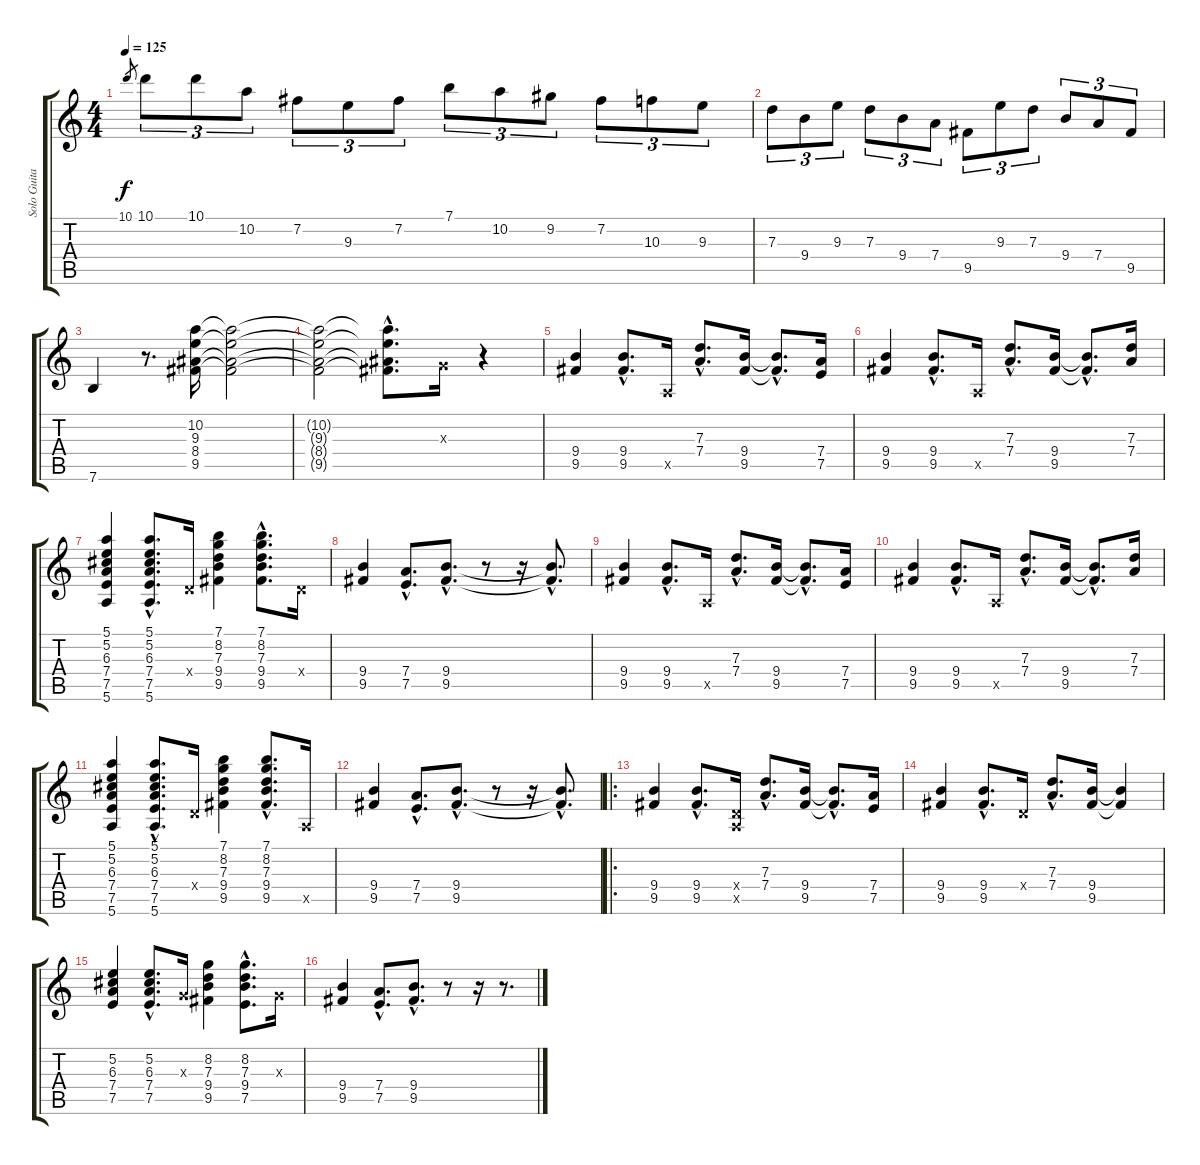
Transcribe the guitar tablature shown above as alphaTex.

\track ("Solo Guitar" "Solo Guita") {instrument overdrivenguitar}
\staff {score tabs}
\tuning (E4 B3 G3 D3 A2 E2) {hide}
\ts (4 4)
\tempo 125
\clef g2
\ks c
10.1.8{gr dy f instrument overdrivenguitar} 10.1.8{tu (3 2)} 10.1.8{tu (3 2)} 10.2.8{tu (3 2)} 7.2.8{tu (3 2)} 9.3.8{tu (3 2)} 7.2.8{tu (3 2)} 7.1.8{tu (3 2)} 10.2.8{tu (3 2)} 9.2.8{tu (3 2)} 7.2.8{tu (3 2)} 10.3.8{tu (3 2)} 9.3.8{tu (3 2)} |
7.3.8{tu (3 2)} 9.4.8{tu (3 2)} 9.3.8{tu (3 2)} 7.3.8{tu (3 2)} 9.4.8{tu (3 2)} 7.4.8{tu (3 2)} 9.5.8{tu (3 2)} 9.3.8{tu (3 2)} 7.3.8{tu (3 2)} 9.4.8{tu (3 2)} 7.4.8{tu (3 2)} 9.5.8{tu (3 2)} |
7.6.4 r.8{d} (10.2 9.3 8.4 9.5).16 (10.2{t} 9.3{t} 8.4{t} 9.5{t}).2 |
(10.2{t} 9.3{t} 8.4{t} 9.5{t}).2 (10.2{hac t} 9.3{hac t} 8.4{hac t} 9.5{hac t}).8{d} 0.3{x}.16 r.4 |
(9.4 9.5).4 (9.4{hac} 9.5{hac}).8{d} 0.5{x}.16 (7.3{hac} 7.4{hac}).8{d} (9.4 9.5).16 (9.4{hac t} 9.5{hac t}).8{d} (7.4 7.5).16 |
(9.4 9.5).4 (9.4{hac} 9.5{hac}).8{d} 0.5{x}.16 (7.3{hac} 7.4{hac}).8{d} (9.4 9.5).16 (9.4{hac t} 9.5{hac t}).8{d} (7.3 7.4).16 |
(5.1 5.2 6.3 7.4 7.5 5.6).4 (5.1{hac} 5.2{hac} 6.3{hac} 7.4{hac} 7.5{hac} 5.6{hac}).8{d} 0.4{x}.16 (7.1 8.2 7.3 9.4 9.5).4 (7.1{hac} 8.2{hac} 7.3{hac} 9.4{hac} 9.5{hac}).8{d} 0.4{x}.16 |
(9.4 9.5).4 (7.4{hac} 7.5{hac}).8{d} (9.4{hac} 9.5{hac}).8{d} r.8 r.16 (9.4{hac t} 9.5{hac t}).8{d} |
(9.4 9.5).4 (9.4{hac} 9.5{hac}).8{d} 0.5{x}.16 (7.3{hac} 7.4{hac}).8{d} (9.4 9.5).16 (9.4{hac t} 9.5{hac t}).8{d} (7.4 7.5).16 |
(9.4 9.5).4 (9.4{hac} 9.5{hac}).8{d} 0.5{x}.16 (7.3{hac} 7.4{hac}).8{d} (9.4 9.5).16 (9.4{hac t} 9.5{hac t}).8{d} (7.3 7.4).16 |
(5.1 5.2 6.3 7.4 7.5 5.6).4 (5.1{hac} 5.2{hac} 6.3{hac} 7.4{hac} 7.5{hac} 5.6{hac}).8{d} 0.4{x}.16 (7.1 8.2 7.3 9.4 9.5).4 (7.1{hac} 8.2{hac} 7.3{hac} 9.4{hac} 9.5{hac}).8{d} 0.5{x}.16 |
(9.4 9.5).4 (7.4{hac} 7.5{hac}).8{d} (9.4{hac} 9.5{hac}).8{d} r.8 r.16 (9.4{hac t} 9.5{hac t}).8{d} |
\ro
(9.4 9.5).4 (9.4{hac} 9.5{hac}).8{d} (0.4{x} 0.5{x}).16 (7.3{hac} 7.4{hac}).8{d} (9.4 9.5).16 (9.4{hac t} 9.5{hac t}).8{d} (7.4 7.5).16 |
(9.4 9.5).4 (9.4{hac} 9.5{hac}).8{d} 0.4{x}.16 (7.3{hac} 7.4{hac}).8{d} (9.4 9.5).16 (9.4{t} 9.5{t}).4 |
(5.2 6.3 7.4 7.5).4 (5.2{hac} 6.3{hac} 7.4{hac} 7.5{hac}).8{d} 0.3{x}.16 (8.2 7.3 9.4 9.5).4 (8.2{hac} 7.3{hac} 9.4{hac} 7.5{hac}).8{d} 0.3{x}.16 |
(9.4 9.5).4 (7.4{hac} 7.5{hac}).8{d} (9.4{hac} 9.5{hac}).8{d} r.8 r.16 r.8{d}
